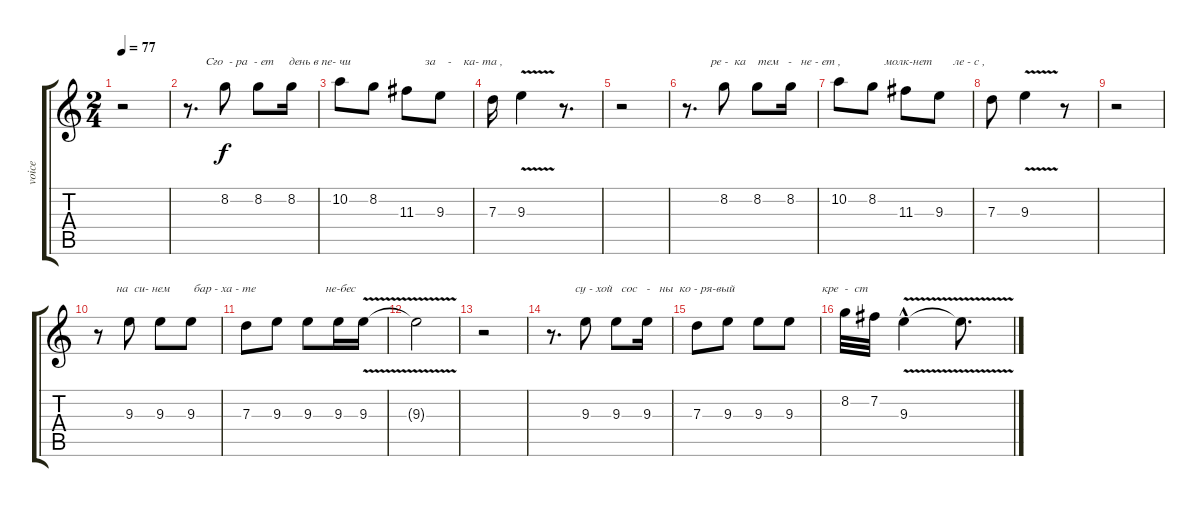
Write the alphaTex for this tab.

\track ("voice" "voice") {instrument synthbass1}
\staff {score tabs}
\tuning (E4 B3 G3 D3 A2 E2) {hide}
\ts (2 4)
\tempo 77
\clef g2
\ks c
r.2{dy f} |
r.8{d txt "      Сго  - ра  - ет     день в пе- чи" volume 16 instrument synthbass1} 8.2.8 8.2.8 8.2.16 |
10.2.8 8.2.8 11.3.8{txt "      за    -    ка- та ,"} 9.3.8 |
7.3.16 9.3{v}.4 r.8{d} |
r.2 |
r.8{d txt "        ре -  ка    тем   -   не - ет ,"} 8.2.8 8.2.8 8.2.16 |
10.2.8 8.2.8{txt "    молк-нет       ле - с ,"} 11.3.8 9.3.8 |
7.3.8 9.3{v}.4 r.8 |
r.2 |
r.8{txt "      на  си- нем        бар - ха - те"} 9.3.8 9.3.8 9.3.8 |
7.3.8 9.3.8 9.3.8{txt "      не-бес"} 9.3.16 9.3{v}.16 |
9.3{t}.2 |
r.2 |
r.8{d txt "        су - хой   сос   -   ны  ко - ря-вый"} 9.3.8 9.3.8 9.3.16 |
7.3.8 9.3.8 9.3.8 9.3.8{txt "           кре  -  ст"} |
8.2.32 7.2.32 9.3{v hac}.4 9.3{t}.8{d}
